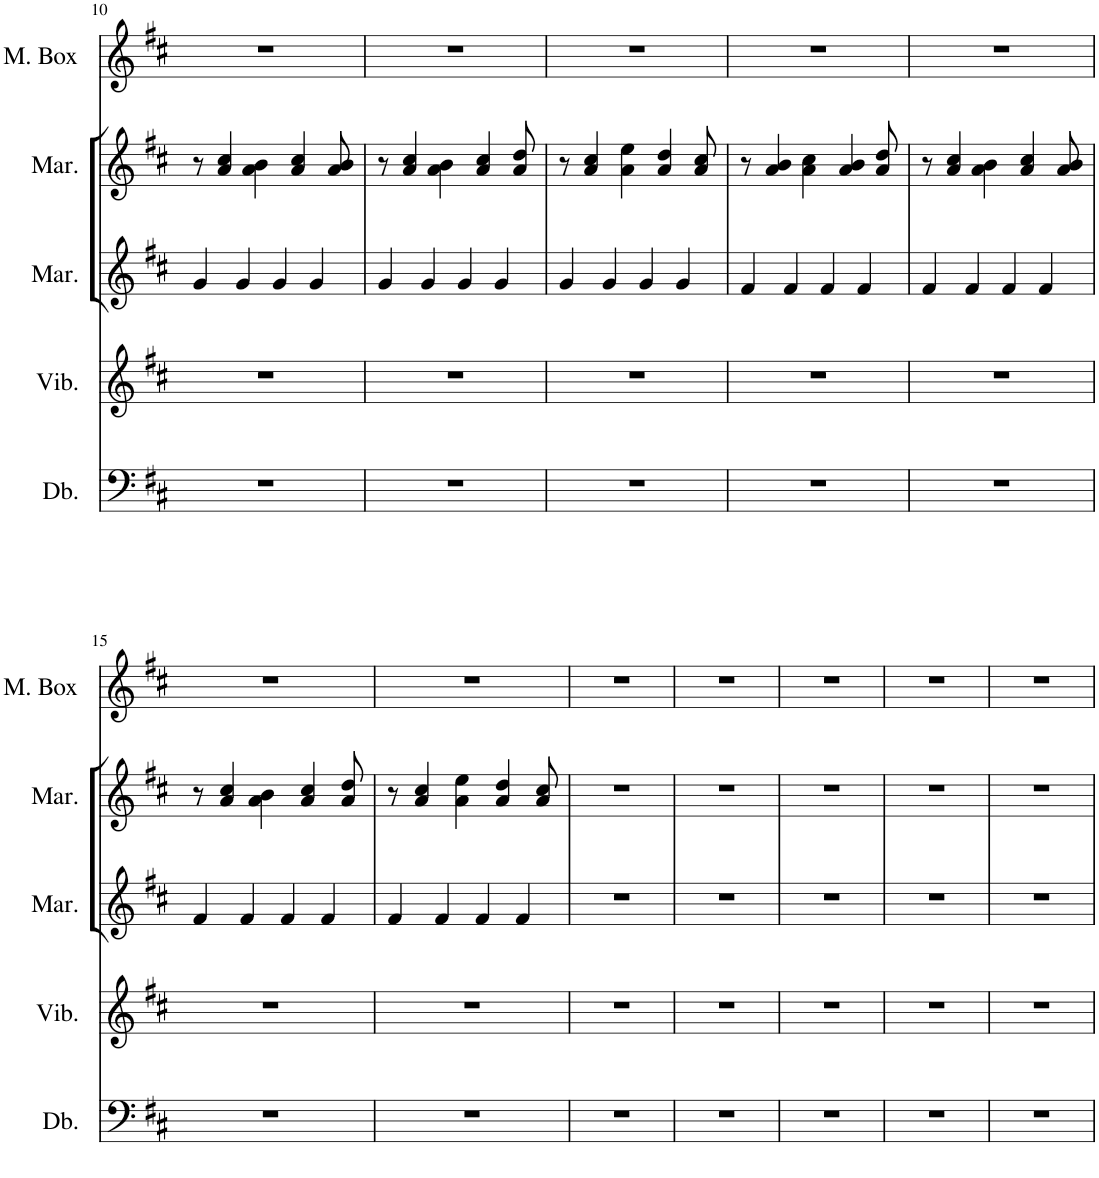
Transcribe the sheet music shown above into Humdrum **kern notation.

**kern	**kern	**kern	**kern	**kern
*part5	*part4	*part3	*part2	*part1
*staff5	*staff4	*staff3	*staff2	*staff1
*I"Double Bass	*I"Vibraphone	*I"Marimba	*I"Marimba	*I"Music Box
*I'Db.	*I'Vib.	*I'Mar.	*I'Mar.	*I'M. Box
!!LO:PB:g=z
*clefF4	*clefG2	*clefG2	*clefG2	*clefG2
*Trd7c12	*	*	*	*
*k[f#c#]	*k[f#c#]	*k[f#c#]	*k[f#c#]	*k[f#c#]
*D:	*D:	*D:	*D:	*D:
*M4/4	*M4/4	*M4/4	*M4/4	*M4/4
=10	=10	=10	=10	=10
1r	1r	4g/	8r	1r
.	.	.	4a/ 4cc#/	.
.	.	4g/	.	.
.	.	.	4a\ 4b\	.
.	.	4g/	.	.
.	.	.	4a/ 4cc#/	.
.	.	4g/	.	.
.	.	.	8a/ 8b/	.
=11	=11	=11	=11	=11
1r	1r	4g/	8r	1r
.	.	.	4a/ 4cc#/	.
.	.	4g/	.	.
.	.	.	4a\ 4b\	.
.	.	4g/	.	.
.	.	.	4a/ 4cc#/	.
.	.	4g/	.	.
.	.	.	8a/ 8dd/	.
=12	=12	=12	=12	=12
1r	1r	4g/	8r	1r
.	.	.	4a/ 4cc#/	.
.	.	4g/	.	.
.	.	.	4a\ 4ee\	.
.	.	4g/	.	.
.	.	.	4a/ 4dd/	.
.	.	4g/	.	.
.	.	.	8a/ 8cc#/	.
=13	=13	=13	=13	=13
1r	1r	4f#/	8r	1r
.	.	.	4a/ 4b/	.
.	.	4f#/	.	.
.	.	.	4a\ 4cc#\	.
.	.	4f#/	.	.
.	.	.	4a/ 4b/	.
.	.	4f#/	.	.
.	.	.	8a/ 8dd/	.
=14	=14	=14	=14	=14
1r	1r	4f#/	8r	1r
.	.	.	4a/ 4cc#/	.
.	.	4f#/	.	.
.	.	.	4a\ 4b\	.
.	.	4f#/	.	.
.	.	.	4a/ 4cc#/	.
.	.	4f#/	.	.
.	.	.	8a/ 8b/	.
!!LO:LB:g=z
=15	=15	=15	=15	=15
1r	1r	4f#/	8r	1r
.	.	.	4a/ 4cc#/	.
.	.	4f#/	.	.
.	.	.	4a\ 4b\	.
.	.	4f#/	.	.
.	.	.	4a/ 4cc#/	.
.	.	4f#/	.	.
.	.	.	8a/ 8dd/	.
=16	=16	=16	=16	=16
1r	1r	4f#/	8r	1r
.	.	.	4a/ 4cc#/	.
.	.	4f#/	.	.
.	.	.	4a\ 4ee\	.
.	.	4f#/	.	.
.	.	.	4a/ 4dd/	.
.	.	4f#/	.	.
.	.	.	8a/ 8cc#/	.
=17	=17	=17	=17	=17
1r	1r	1r	1r	1r
=18	=18	=18	=18	=18
1r	1r	1r	1r	1r
=19	=19	=19	=19	=19
1r	1r	1r	1r	1r
=20	=20	=20	=20	=20
1r	1r	1r	1r	1r
=21	=21	=21	=21	=21
1r	1r	1r	1r	1r
=	=	=	=	=
*-	*-	*-	*-	*-
